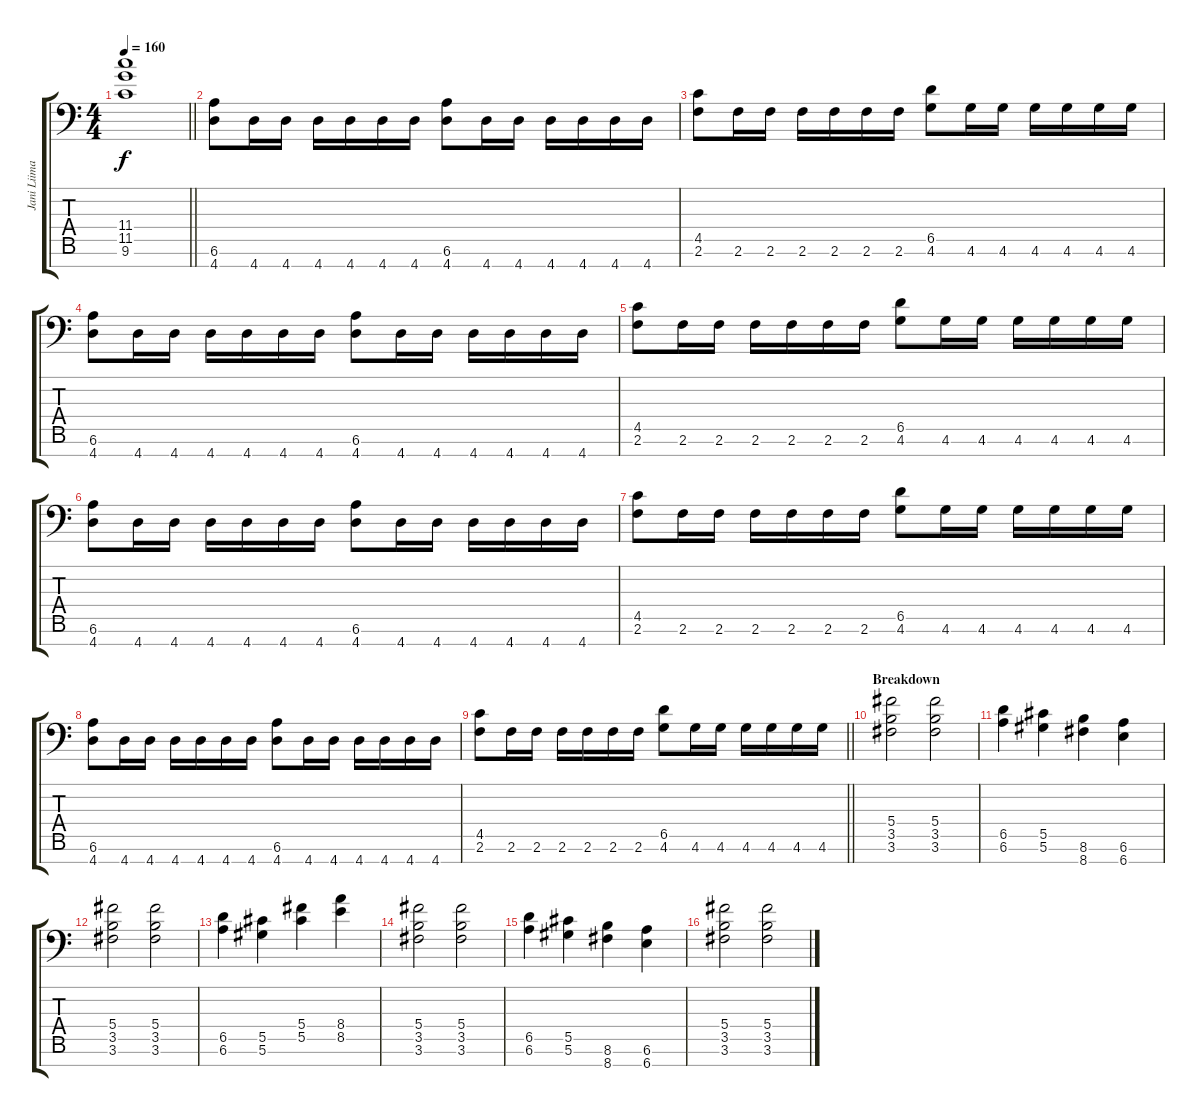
\track ("Jani Liimatainen" "Jani Liima") {instrument overdrivenguitar}
\staff {score tabs}
\tuning (Eb4 Bb3 Gb3 Db3 Ab2 Eb2 Bb1) {hide}
\ts (4 4)
\tempo 160
\clef f4
\barLineRight lightlight
\ks c
(11.4{t} 11.5{t} 9.6{t}).1{dy f} |
(6.6 4.7).8 4.7.16 4.7.16 4.7.16 4.7.16 4.7.16 4.7.16 (6.6 4.7).8 4.7.16 4.7.16 4.7.16 4.7.16 4.7.16 4.7.16 |
(4.5 2.6).8 2.6.16 2.6.16 2.6.16 2.6.16 2.6.16 2.6.16 (6.5 4.6).8 4.6.16 4.6.16 4.6.16 4.6.16 4.6.16 4.6.16 |
(6.6 4.7).8 4.7.16 4.7.16 4.7.16 4.7.16 4.7.16 4.7.16 (6.6 4.7).8 4.7.16 4.7.16 4.7.16 4.7.16 4.7.16 4.7.16 |
(4.5 2.6).8 2.6.16 2.6.16 2.6.16 2.6.16 2.6.16 2.6.16 (6.5 4.6).8 4.6.16 4.6.16 4.6.16 4.6.16 4.6.16 4.6.16 |
(6.6 4.7).8 4.7.16 4.7.16 4.7.16 4.7.16 4.7.16 4.7.16 (6.6 4.7).8 4.7.16 4.7.16 4.7.16 4.7.16 4.7.16 4.7.16 |
(4.5 2.6).8 2.6.16 2.6.16 2.6.16 2.6.16 2.6.16 2.6.16 (6.5 4.6).8 4.6.16 4.6.16 4.6.16 4.6.16 4.6.16 4.6.16 |
(6.6 4.7).8 4.7.16 4.7.16 4.7.16 4.7.16 4.7.16 4.7.16 (6.6 4.7).8 4.7.16 4.7.16 4.7.16 4.7.16 4.7.16 4.7.16 |
\barLineRight lightlight
(4.5 2.6).8 2.6.16 2.6.16 2.6.16 2.6.16 2.6.16 2.6.16 (6.5 4.6).8 4.6.16 4.6.16 4.6.16 4.6.16 4.6.16 4.6.16 |
\section ("" "Breakdown")
(5.4 3.5 3.6).2{volume 12} (5.4 3.5 3.6).2 |
(6.5 6.6).4 (5.5 5.6).4 (8.6 8.7).4 (6.6 6.7).4 |
(5.4 3.5 3.6).2 (5.4 3.5 3.6).2 |
(6.5 6.6).4 (5.5 5.6).4 (5.4 5.5).4 (8.4 8.5).4 |
(5.4 3.5 3.6).2 (5.4 3.5 3.6).2 |
(6.5 6.6).4 (5.5 5.6).4 (8.6 8.7).4 (6.6 6.7).4 |
(5.4 3.5 3.6).2 (5.4 3.5 3.6).2
